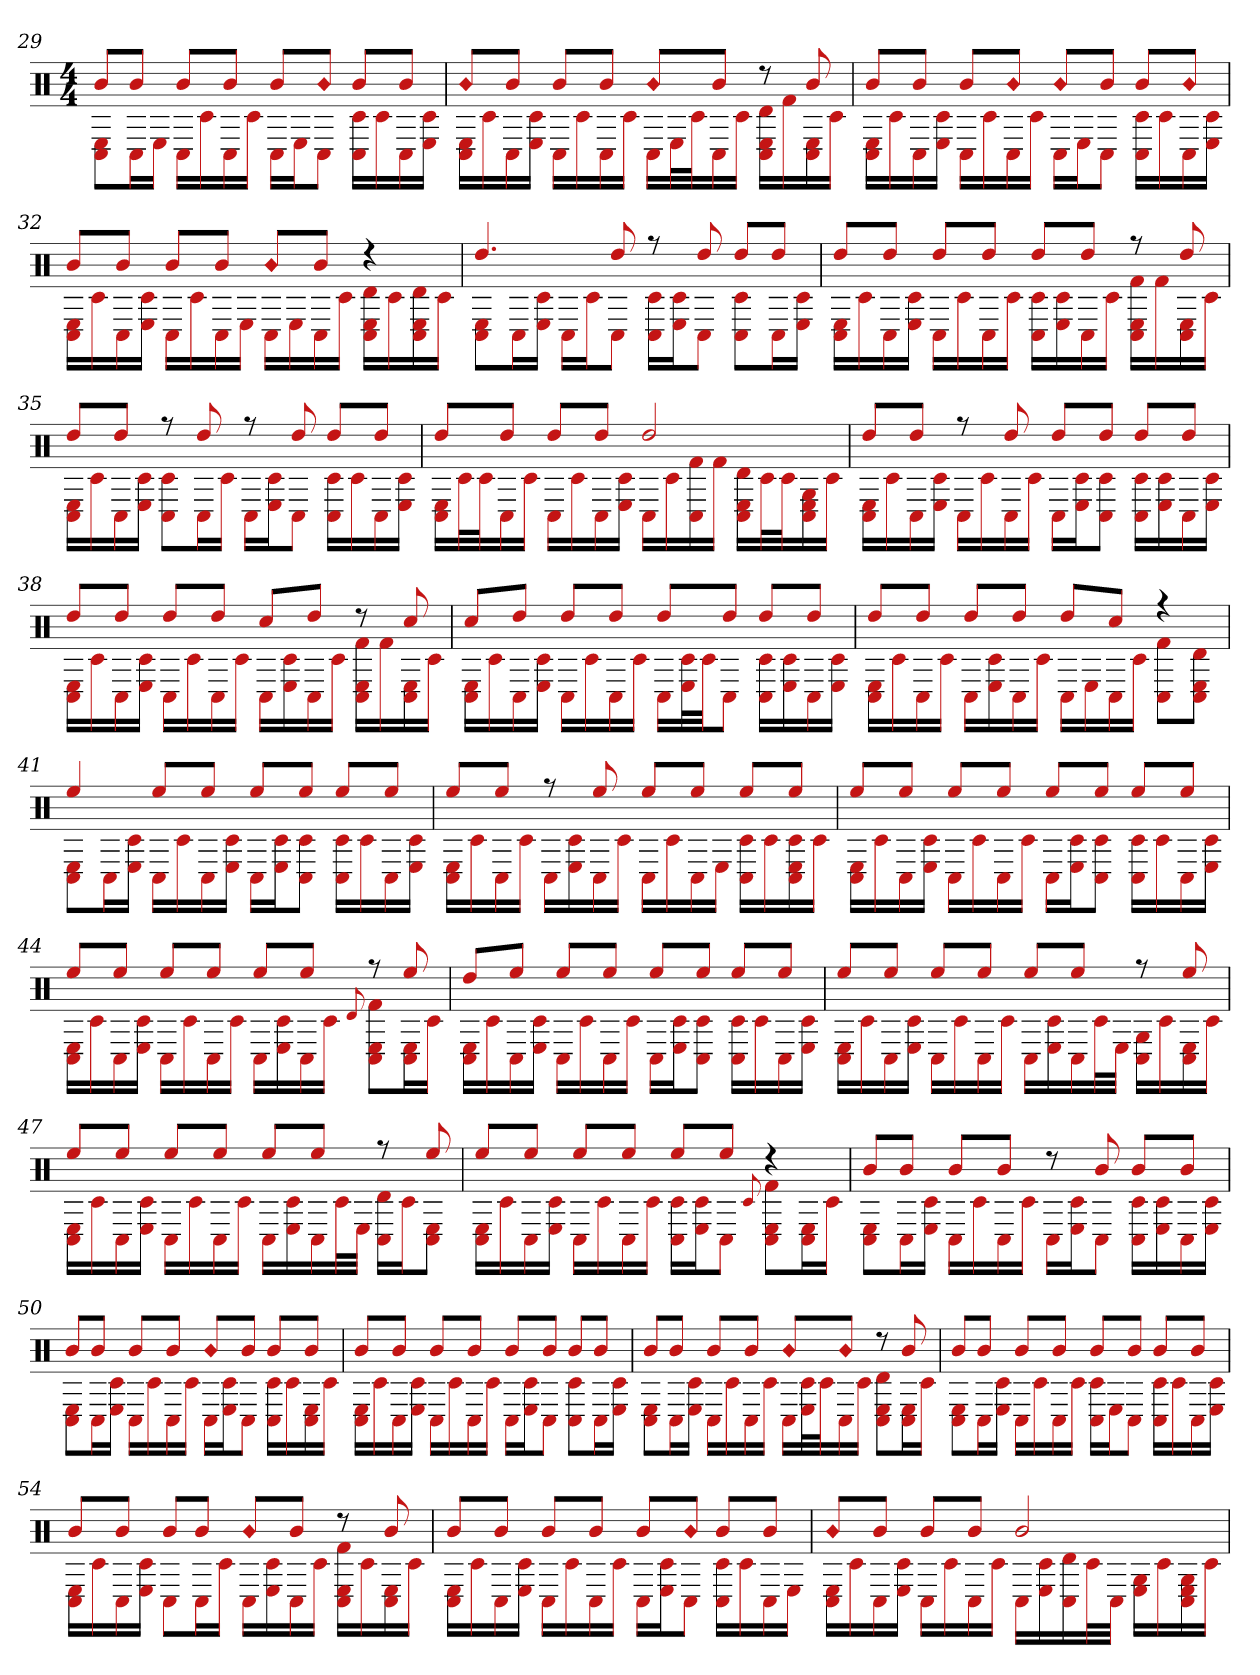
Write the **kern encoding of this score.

**kern
*part1
*staff1
*clefX
*k[]
*M4/4
=29
*^
8bL	8E 8C#L
8bJ	16C#L
.	16EJJ
8bL	16C#LL
.	16c#
8bJ	16C#
.	16c#JJ
8bL	16C#LL
.	16EJ
!LO:N:head=diamond	!
8bJ	8C#J
8bL	16C# 16c#LL
.	16c#
8bJ	16C#
.	16E 16c#JJ
=30	=30
!LO:N:head=diamond	!
8bL	16C# 16ELL
.	16c#
8bJ	16C#
.	16c# 16EJJ
8bL	16C#LL
.	16c#
8bJ	16C#
.	16c#JJ
!LO:N:head=diamond	!
8bL	16C#LL
.	32EL
.	32c#J
8bJ	16C#
.	16c#JJ
8r	16C# 16d 16ELL
.	16f#
8b	16E 16C#
.	16c#JJ
=31	=31
8bL	16E 16C#LL
.	16c#
8bJ	16C#
.	16E 16c#JJ
8bL	16C#LL
.	16c#
!LO:N:head=diamond	!
8bJ	16C#
.	16c#JJ
!LO:N:head=diamond	!
8bL	16C#LL
.	16EJ
8bJ	8C#J
8bL	16C# 16c#LL
.	16c#
!LO:N:head=diamond	!
8bJ	16C#
.	16c# 16EJJ
=32	=32
8bL	16C# 16ELL
.	16c#
8bJ	16C#
.	16E 16c#JJ
8bL	16C#LL
.	16c#
8bJ	16C#
.	16EJJ
!LO:N:head=diamond	!
8bL	16C#LL
.	16E
8bJ	16C#
.	16c#JJ
4r	16E 16C# 16dLL
.	16c#
.	16E 16C# 16d
.	16c#JJ
=33	=33
4.dd	8E 8C#L
.	16C#L
.	16E 16c#JJ
.	16C#LL
.	16c#J
8dd	8C#J
8r	16C# 16c#LL
.	16E 16c#J
8dd	8C#J
8ddL	8C# 8c#L
8ddJ	16C#L
.	16E 16c#JJ
=34	=34
8ddL	16C# 16ELL
.	16c#
8ddJ	16C#
.	16E 16c#JJ
8ddL	16C#LL
.	16c#
8ddJ	16C#
.	16c#JJ
8ddL	16C# 16c#LL
.	16E 16c#
8ddJ	16C#
.	16c#JJ
8r	16E 16C# 16f#LL
.	16f#
8dd	16C# 16E
.	16c#JJ
=35	=35
8ddL	16C# 16ELL
.	16c#
8ddJ	16C#
.	16E 16c#JJ
8r	8C# 8c#L
8dd	16C#L
.	16c#JJ
8r	16C#LL
.	16E 16c#J
8dd	8C#J
8ddL	16C# 16c#LL
.	16c#
8ddJ	16C#
.	16c# 16EJJ
=36	=36
8ddL	16C# 16ELL
.	32c#L
.	32c#J
8ddJ	16C#
.	16c#JJ
8ddL	16C#LL
.	16c#
8ddJ	16C#
.	16E 16c#JJ
2dd	16C#LL
.	16c#
.	16C# 16f#
.	16f#JJ
.	16d 16C# 16ELL
.	32c#L
.	32c#J
.	16G 16E 16C#
.	16c#JJ
=37	=37
8ddL	16C# 16ELL
.	16c#
8ddJ	16C#
.	16E 16c#JJ
8r	16C#LL
.	16c#
8dd	16C#
.	16c#JJ
8ddL	16C#LL
.	16E 16c#J
8ddJ	8c# 8C#J
8ddL	16C# 16c#LL
.	16c# 16E
8ddJ	16C#
.	16c# 16EJJ
=38	=38
8ddL	16C# 16ELL
.	16c#
8ddJ	16C#
.	16c# 16EJJ
8ddL	16C#LL
.	16c#
8ddJ	16C#
.	16c#JJ
8cc#L	16C#LL
.	16E 16c#
8ddJ	16C#
.	16c#JJ
8r	16E 16C# 16f#LL
.	16f#
8cc#	16E 16C#
.	16c#JJ
=39	=39
8cc#L	16E 16C#LL
.	16c#
8ddJ	16C#
.	16E 16c#JJ
8ddL	16C#LL
.	16c#
8ddJ	16C#
.	16c#JJ
8ddL	16C#LL
.	32c# 32EL
.	32c#JJ
8ddJ	8C#J
8ddL	16C# 16c#LL
.	16E 16c#
8ddJ	16C#
.	16E 16c#JJ
=40	=40
8ddL	16C# 16ELL
.	16c#
8ddJ	16C#
.	16c#JJ
8ddL	16C#LL
.	16E 16c#
8ddJ	16C#
.	16c#JJ
8ddL	16C#LL
.	16E
8cc#J	16C#
.	16c#JJ
4r	8C# 8f#L
.	8E 8C# 8dJ
=41	=41
4ee	8E 8C#L
.	16C#L
.	16c# 16EJJ
8eeL	16C#LL
.	16c#
8eeJ	16C#
.	16c# 16EJJ
8eeL	16C#LL
.	16E 16c#J
8eeJ	8c# 8C#J
8eeL	16C# 16c#LL
.	16c#
8eeJ	16C#
.	16E 16c#JJ
=42	=42
8eeL	16C# 16ELL
.	16c#
8eeJ	16C#
.	16c#JJ
8r	16C#LL
.	16E 16c#
8ee	16C#
.	16c#JJ
8eeL	16C#LL
.	16c#
8eeJ	16C#
.	16EJJ
8eeL	16c# 16C#LL
.	16c#
8eeJ	16c# 16C# 16E
.	16c#JJ
=43	=43
8eeL	16C# 16ELL
.	16c#
8eeJ	16C#
.	16c# 16EJJ
8eeL	16C#LL
.	16c#
8eeJ	16C#
.	16c#JJ
8eeL	16C#LL
.	16E 16c#J
8eeJ	8c# 8C#J
8eeL	16c# 16C#LL
.	16c#
8eeJ	16C#
.	16c# 16EJJ
=44	=44
8eeL	16C# 16ELL
.	16c#
8eeJ	16C#
.	16c# 16EJJ
8eeL	16C#LL
.	16c#
8eeJ	16C#
.	16c#JJ
8eeL	16C#LL
.	16E 16c#
8eeJ	16C#
.	16c#JJ
.	8qqd
8r	8E 8C# 8f#L
8ee	16E 16C#L
.	16c#JJ
=45	=45
8ddL	16C# 16ELL
.	16c#
8eeJ	16C#
.	16c# 16EJJ
8eeL	16C#LL
.	16c#
8eeJ	16C#
.	16c#JJ
8eeL	16C#LL
.	16E 16c#J
8eeJ	8c# 8C#J
8eeL	16C# 16c#LL
.	16c#
8eeJ	16C#
.	16E 16c#JJ
=46	=46
8eeL	16C# 16ELL
.	16c#
8eeJ	16C#
.	16c# 16EJJ
8eeL	16C#LL
.	16c#
8eeJ	16C#
.	16c#JJ
8eeL	16C#LL
.	16E 16c#
8eeJ	16C#
.	32c#L
.	32EJJJ
8r	16C# 16GLL
.	16c#
8ee	16E 16C#
.	16c#JJ
=47	=47
8eeL	16C# 16ELL
.	16c#
8eeJ	16C#
.	16c# 16EJJ
8eeL	16C#LL
.	16c#
8eeJ	16C#
.	16c#JJ
8eeL	16C#LL
.	16E 16c#
8eeJ	16C#
.	32c#L
.	32EJJJ
8r	16C# 16dLL
.	16c#J
8ee	8C# 8EJ
=48	=48
8eeL	16C# 16ELL
.	16c#
8eeJ	16C#
.	16E 16c#JJ
8eeL	16C#LL
.	16c#
8eeJ	16C#
.	16c#JJ
8eeL	16C# 16c#LL
.	16c# 16EJ
8eeJ	8C#J
.	8qqc#
4r	8C# 8f# 8EL
.	16E 16C#L
.	16c#JJ
=49	=49
8bL	8C# 8EL
8bJ	16C#L
.	16E 16c#JJ
8bL	16C#LL
.	16c#
8bJ	16C#
.	16c#JJ
8r	16C#LL
.	16c# 16EJ
8b	8C#J
8bL	16C# 16c#LL
.	16E 16c#
8bJ	16C#
.	16E 16c#JJ
=50	=50
8bL	8C# 8EL
8bJ	16C#L
.	16c# 16EJJ
8bL	16C#LL
.	16c#
8bJ	16C#
.	16c#JJ
!LO:N:head=diamond	!
8bL	16C#LL
.	16E 16c#J
8bJ	8C#J
8bL	16C# 16c#LL
.	16c#
8bJ	16E 16C#
.	16c#JJ
=51	=51
8bL	16C# 16ELL
.	16c#
8bJ	16C#
.	16E 16c#JJ
8bL	16C#LL
.	16c#
8bJ	16C#
.	16c#JJ
8bL	16C#LL
.	16E 16c#J
8bJ	8C#J
8bL	8C# 8c#L
8bJ	16C#L
.	16c# 16EJJ
=52	=52
8bL	8C# 8EL
8bJ	16C#L
.	16c# 16EJJ
8bL	16C#LL
.	16c#
8bJ	16C#
.	16c#JJ
!LO:N:head=diamond	!
8bL	16C#LL
.	32c# 32EL
.	32c#J
!LO:N:head=diamond	!
8bJ	16C#
.	16c#JJ
8r	8C# 8d 8EL
8b	16E 16C#L
.	16c#JJ
=53	=53
8bL	8C# 8EL
8bJ	16C#L
.	16c# 16EJJ
8bL	16C#LL
.	16c#
8bJ	16C#
.	16c#JJ
8bL	16C# 16c#LL
.	16EJ
8bJ	8C#J
8bL	16C# 16c#LL
.	16c#
8bJ	16C#
.	16c# 16EJJ
=54	=54
8bL	16C# 16ELL
.	16c#
8bJ	16C#
.	16c# 16EJJ
8bL	8C#L
8bJ	16C#L
.	16c#JJ
!LO:N:head=diamond	!
8bL	16C#LL
.	16E 16c#
8bJ	16C#
.	16c#JJ
8r	16C# 16f# 16ELL
.	16c#
8b	16E 16C#
.	16c#JJ
=55	=55
8bL	16C# 16ELL
.	16c#
8bJ	16C#
.	16E 16c#JJ
8bL	16C#LL
.	16c#
8bJ	16C#
.	16c#JJ
8bL	16C#LL
.	16E 16c#J
!LO:N:head=diamond	!
8bJ	8C#J
8bL	16C# 16c#LL
.	16c#
8bJ	16C#
.	16EJJ
=56	=56
!LO:N:head=diamond	!
8bL	16C# 16ELL
.	16c#
8bJ	16C#
.	16c# 16EJJ
8bL	16C#LL
.	16c#
8bJ	16C#
.	16c#JJ
2b	16C#LL
.	16E 16c#
.	16C# 16d
.	32c#L
.	32C#JJJ
.	16G 16ELL
.	16c#
.	16C# 16E 16G
.	16c#JJ
*v	*v
=
*-
